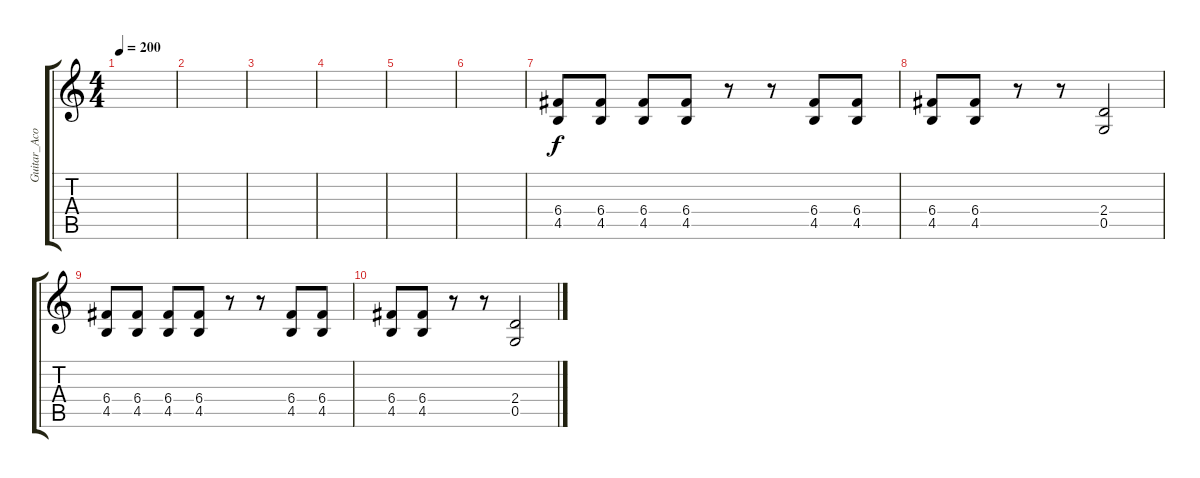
\track ("Guitar_Acoustic" "Guitar_Aco") {instrument acousticguitarsteel}
\staff {score tabs}
\tuning (D4 A3 F3 C3 G2 C2) {hide}
\ts (4 4)
\tempo 200
\clef g2
\ks c
|
|
|
|
|
|
(6.4 4.5).8 (6.4 4.5).8 (6.4 4.5).8 (6.4 4.5).8 r.8 r.8 (6.4 4.5).8 (6.4 4.5).8 |
(6.4 4.5).8 (6.4 4.5).8 r.8 r.8 (2.4 0.5).2 |
(6.4 4.5).8 (6.4 4.5).8 (6.4 4.5).8 (6.4 4.5).8 r.8 r.8 (6.4 4.5).8 (6.4 4.5).8 |
(6.4 4.5).8 (6.4 4.5).8 r.8 r.8 (2.4 0.5).2
